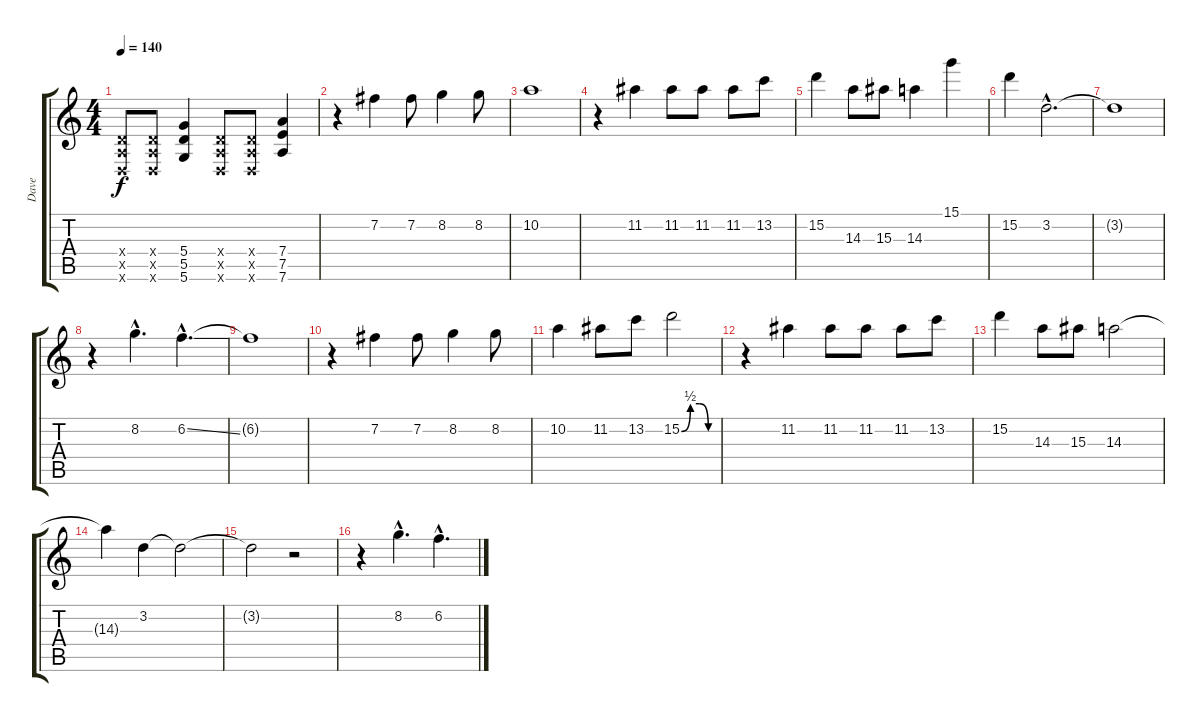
\track ("Dave" "Dave") {instrument electricguitarclean}
\staff {score tabs}
\tuning (E4 B3 G3 D3 A2 D2) {hide}
\ts (4 4)
\tempo 140
\clef g2
\ks c
(0.4{x} 0.5{x} 0.6{x}).8{dy f} (0.4{x} 0.5{x} 0.6{x}).8 (5.4 5.5 5.6).4 (0.4{x} 0.5{x} 0.6{x}).8 (0.4{x} 0.5{x} 0.6{x}).8 (7.4 7.5 7.6).4 |
r.4{instrument electricguitarclean} 7.2.4 7.2.8 8.2.4 8.2.8 |
10.2.1 |
r.4 11.2.4 11.2.8 11.2.8 11.2.8 13.2.8 |
15.2.4 14.3.8 15.3.8 14.3.4 15.1.4 |
15.2.4 3.2{hac}.2{d} |
3.2{t}.1 |
r.4 8.2{hac}.4{d} 6.2{ss hac}.4{d} |
6.2{t}.1 |
r.4 7.2.4 7.2.8 8.2.4 8.2.8 |
10.2.4 11.2.8 13.2.8 15.2{be (custom 0 0 15 2 30 2 45 0 60 0)}.2 |
r.4 11.2.4 11.2.8 11.2.8 11.2.8 13.2.8 |
15.2.4 14.3.8 15.3.8 14.3.2 |
14.3{t}.4 3.2.4 3.2{t}.2 |
3.2{t}.2 r.2 |
r.4 8.2{hac}.4{d} 6.2{ss hac}.4{d}
